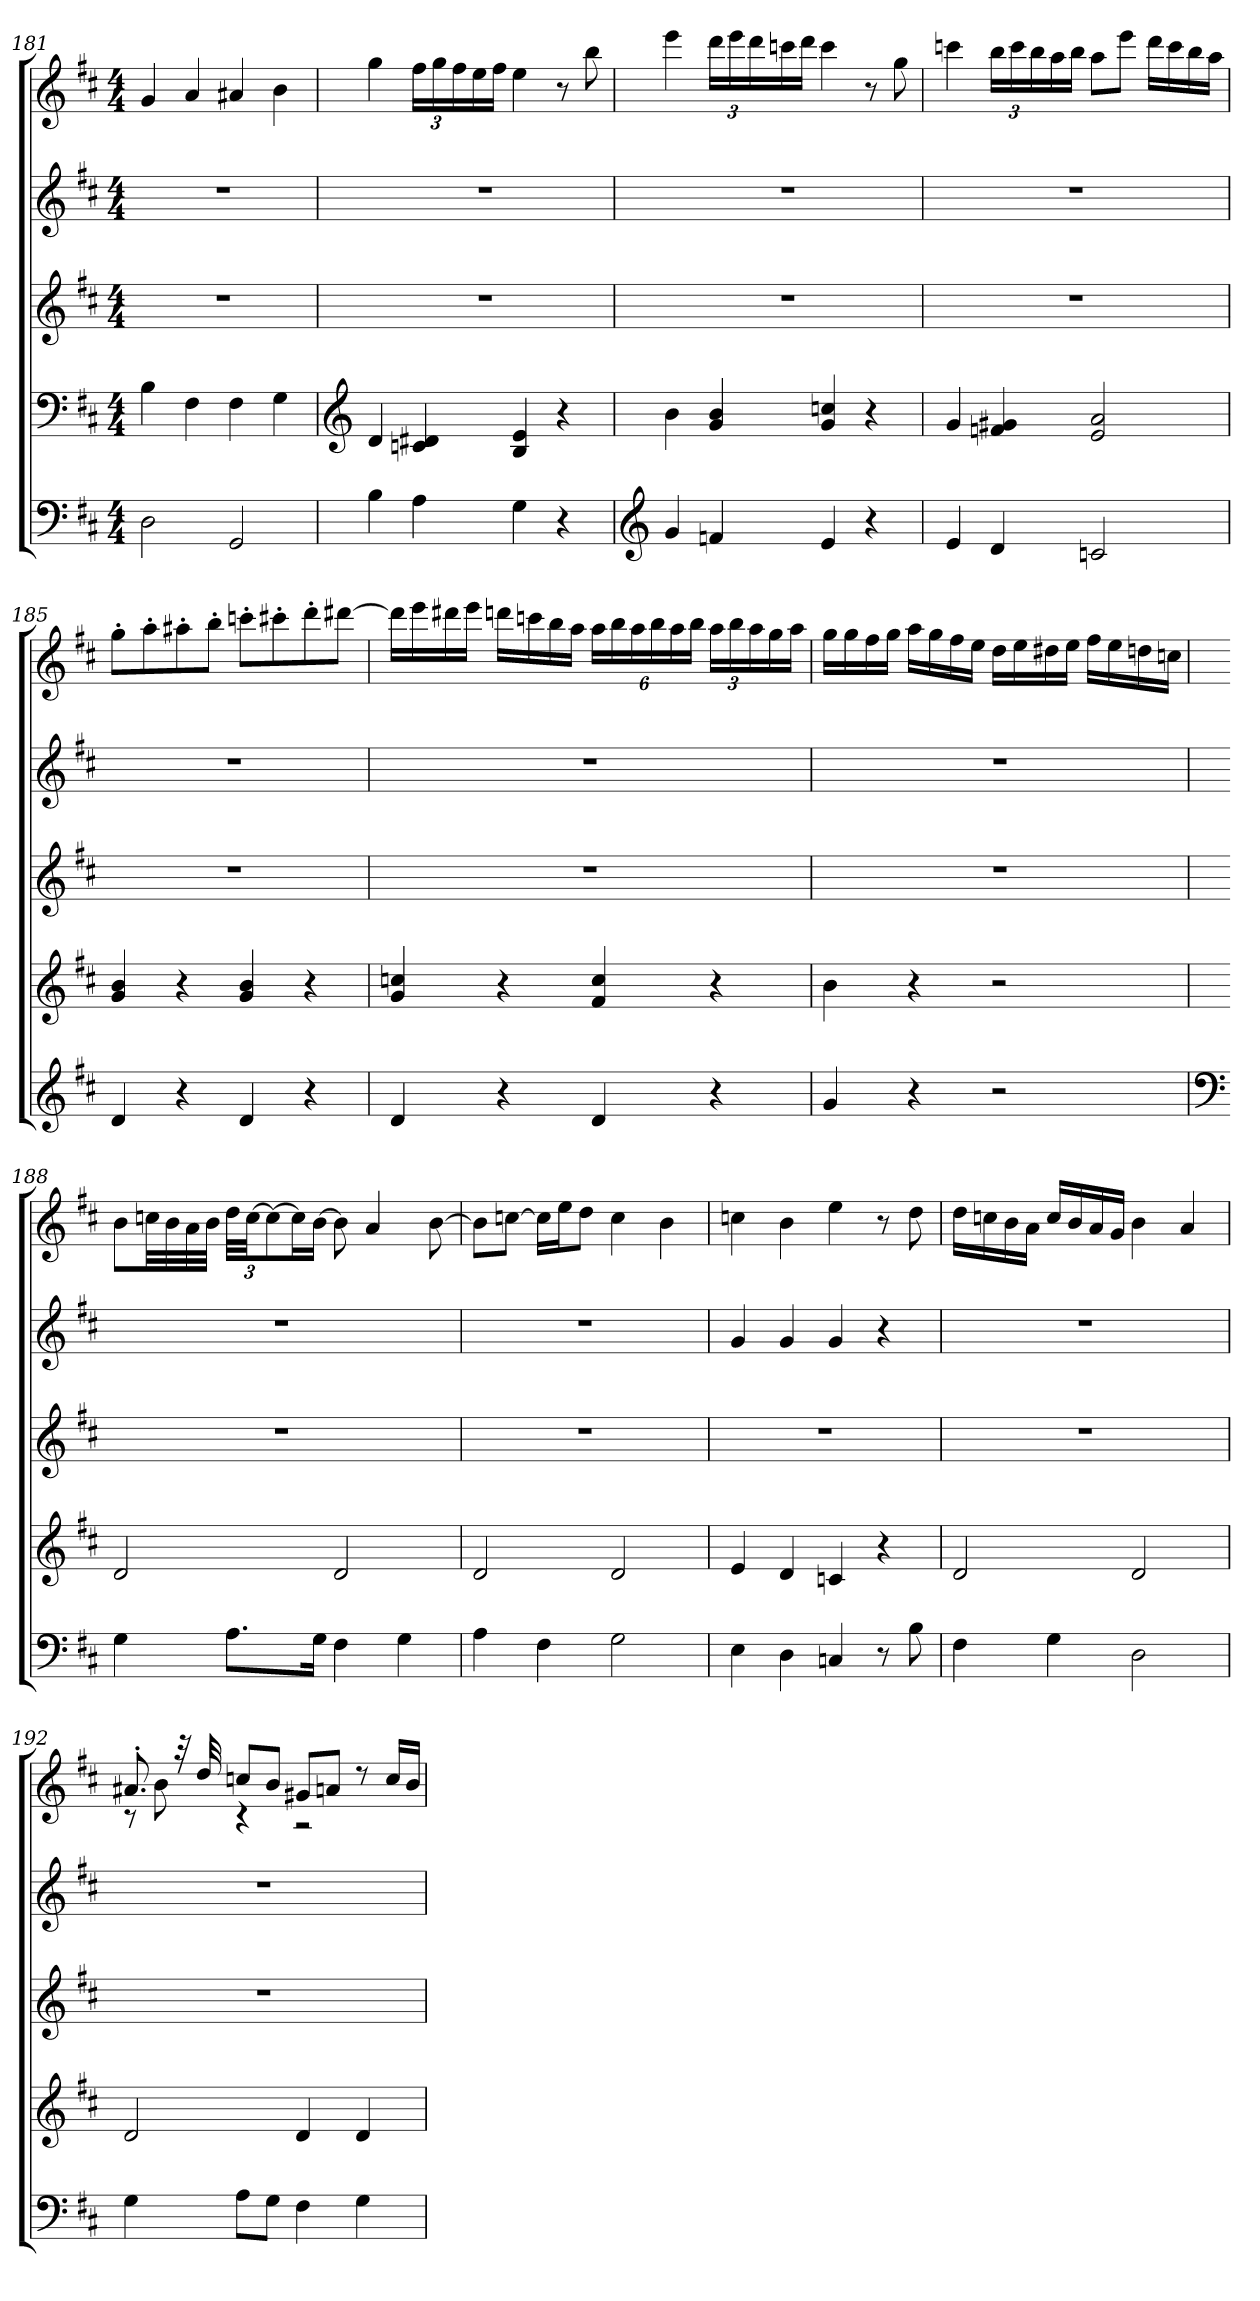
**kern	**kern	**kern	**kern	**kern
*part5	*part4	*part3	*part2	*part1
*staff5	*staff4	*staff3	*staff2	*staff1
*clefF4	*clefF4	*clefG2	*clefG2	*clefG2
*k[f#c#]	*k[f#c#]	*k[f#c#]	*k[f#c#]	*k[f#c#]
*M4/4	*M4/4	*M4/4	*M4/4	*M4/4
=181	=181	=181	=181	=181
2D\	4B\	1r	1r	4g/
.	4F#\	.	.	4a/
2GG/	4F#\	.	.	4a#X/
.	4G\	.	.	4b\
!!LO:LB:g=z
=182	=182	=182	=182	=182
*	*clefG2	*	*	*
*	*	*	*	*MM80
4B\	4d/	1r	1r	4gg\
*	*	*	*	*Xbrackettup
4A\	4cn/ 4d#X/	.	.	24ff#\LL
.	.	.	.	24gg\
.	.	.	.	24ff#\
.	.	.	.	16ee\
.	.	.	.	16ff#\JJ
4G\	4B/ 4e/	.	.	4ee\
4r	4r	.	.	8r
.	.	.	.	8bb\
=183	=183	=183	=183	=183
*clefG2	*	*	*	*
*	*	*	*	*MM80
4g/	4b\	1r	1r	4eee\
4fn/	4g/ 4b/	.	.	24ddd\LL
.	.	.	.	24eee\
.	.	.	.	24ddd\
.	.	.	.	16cccn\
.	.	.	.	16ddd\JJ
4e/	4g/ 4ccn/	.	.	4ccc\
4r	4r	.	.	8r
.	.	.	.	8gg\
=184	=184	=184	=184	=184
*	*	*	*	*MM80
4e/	4g/	1r	1r	4cccn\
4d/	4fn/ 4g#X/	.	.	24bb\LL
.	.	.	.	24ccc\
.	.	.	.	24bb\
.	.	.	.	16aa\
.	.	.	.	16bb\JJ
2cn/	2e/ 2a/	.	.	8aa\L
.	.	.	.	8eee\J
.	.	.	.	16ddd\LL
.	.	.	.	16ccc\
.	.	.	.	16bb\
*	*	*	*	*MM78
.	.	.	.	16aa\JJ
!!LO:PB:g=z
=185	=185	=185	=185	=185
*	*	*	*	*MM80
4d/	4g/ 4b/	1r	1r	8gg'\L
.	.	.	.	8aa'\
4r	4r	.	.	8aa#X'\
.	.	.	.	8bb'\J
4d/	4g/ 4b/	.	.	8cccn'\L
.	.	.	.	8ccc#X'\
4r	4r	.	.	8ddd'\
.	.	.	.	[8ddd#X\J
=186	=186	=186	=186	=186
*	*	*	*	*MM80
4d/	4g/ 4ccn/	1r	1r	16ddd#\LL]
.	.	.	.	16eee\
.	.	.	.	16ddd#X\
.	.	.	.	16eee\JJ
4r	4r	.	.	16dddn\LL
.	.	.	.	16cccn\
.	.	.	.	16bb\
.	.	.	.	16aa\JJ
4d/	4f#/ 4cc/	.	.	24aa\LL
.	.	.	.	24bb\
.	.	.	.	24aa\
.	.	.	.	24bb\
.	.	.	.	24aa\
.	.	.	.	24bb\JJ
4r	4r	.	.	24aa\LL
.	.	.	.	24bb\
.	.	.	.	24aa\
.	.	.	.	16gg\
*	*	*	*	*MM78
.	.	.	.	16aa\JJ
!!LO:LB:g=z
=187	=187	=187	=187	=187
4g/	4b\	1r	1r	16gg\LL
.	.	.	.	16gg\
.	.	.	.	16ff#\
.	.	.	.	16gg\JJ
4r	4r	.	.	16aa\LL
.	.	.	.	16gg\
.	.	.	.	16ff#\
.	.	.	.	16ee\JJ
2r	2r	.	.	16dd\LL
.	.	.	.	16ee\
.	.	.	.	16dd#X\
.	.	.	.	16ee\JJ
.	.	.	.	16ff#\LL
.	.	.	.	16ee\
.	.	.	.	16ddn\
*	*	*	*	*MM45
.	.	.	.	16ccn\JJ
=188	=188	=188	=188	=188
*clefF4	*	*	*	*
*	*	*	*	*MM80
4G\	2d/	1r	1r	8b\L
.	.	.	.	32ccn\LL
.	.	.	.	32b\
.	.	.	.	32a\
.	.	.	.	32b\JJJ
8.A\L	.	.	.	48dd\LLL
.	.	.	.	[48cc\JJ
.	.	.	.	12cc\_
.	.	.	.	16cc\L]
16G\Jk	.	.	.	[16b\JJ
4F#\	2d/	.	.	8b\]
.	.	.	.	4a/
4G\	.	.	.	.
.	.	.	.	[8b\
=189	=189	=189	=189	=189
*	*	*	*	*MM80
4A\	2d/	1r	1r	8b\L]
.	.	.	.	[8ccn\J
4F#\	.	.	.	16cc\LL]
.	.	.	.	16ee\J
.	.	.	.	8dd\J
2G\	2d/	.	.	4cc\
.	.	.	.	4b\
!!LO:PB:g=z
=190	=190	=190	=190	=190
*	*	*	*	*MM78
4E\	4e/	1r	4g/	4ccn\
4D\	4d/	.	4g/	4b\
4Cn/	4cn/	.	4g/	4ee\
8r	4r	.	4r	8r
*	*	*	*	*MM78
8B\	.	.	.	8dd\
=191	=191	=191	=191	=191
*	*	*	*	*MM80
4F#\	2d/	1r	1r	16dd\LL
.	.	.	.	16ccn\
.	.	.	.	16b\
.	.	.	.	16a\JJ
4G\	.	.	.	16cc/LL
.	.	.	.	16b/
.	.	.	.	16a/
.	.	.	.	16g/JJ
2D\	2d/	.	.	4b\
*	*	*	*	*MM78
.	.	.	.	4a/
=192	=192	=192	=192	=192
*	*	*	*	*MM80
*	*	*	*	*^
4G\	2d/	1r	1r	8.a#X'/	8r
.	.	.	.	.	8b\
.	.	.	.	32r	.
.	.	.	.	32dd/	.
8A\L	.	.	.	8ccn/L	4r
8G\J	.	.	.	8b/J	.
4F#\	4d/	.	.	8g#X/L	2r
.	.	.	.	8an/J	.
4G\	4d/	.	.	8r	.
.	.	.	.	16cc/LL	.
.	.	.	.	16b/JJ	.
*	*	*	*	*v	*v
=	=	=	=	=
*-	*-	*-	*-	*-
